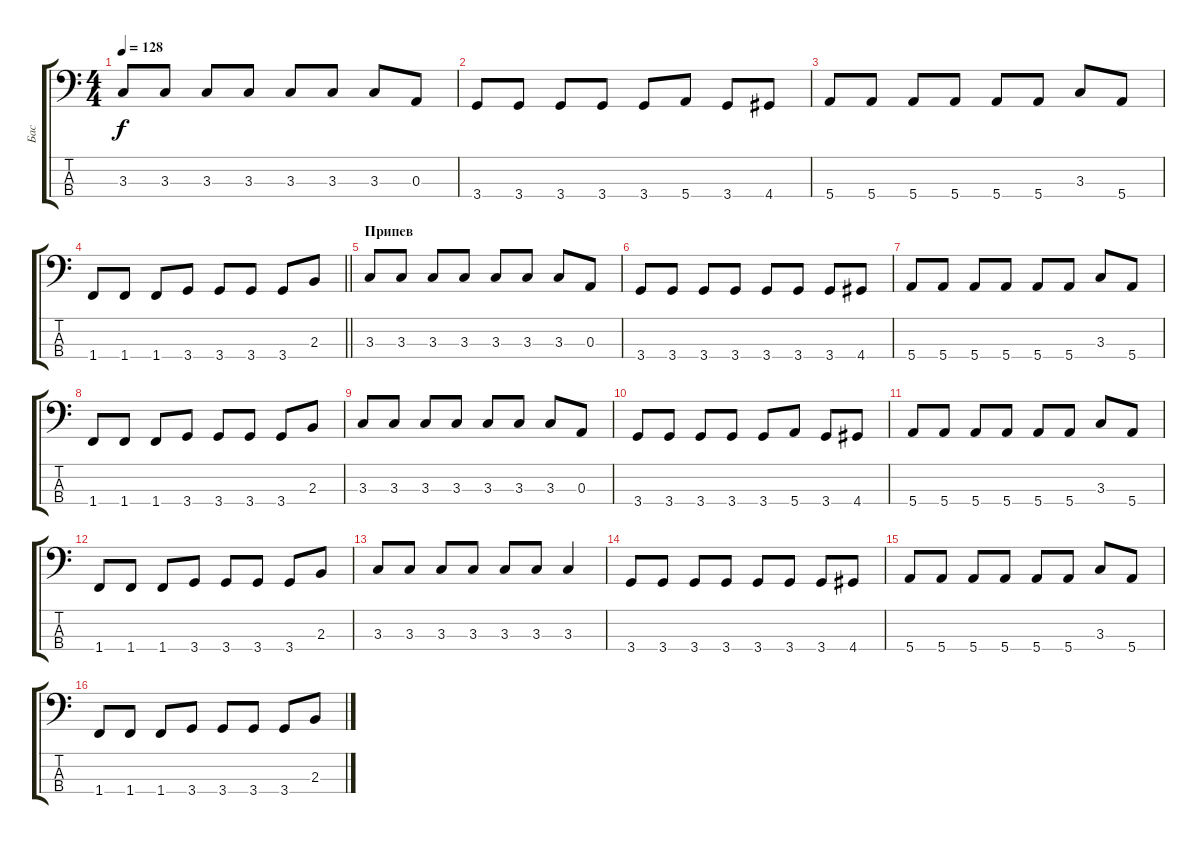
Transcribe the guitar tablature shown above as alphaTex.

\track ("Бас" "Бас") {instrument electricbassfinger}
\staff {score tabs}
\tuning (G2 D2 A1 E1) {hide}
\ts (4 4)
\tempo 128
\clef f4
\ks c
3.3.8{dy f} 3.3.8 3.3.8 3.3.8 3.3.8 3.3.8 3.3.8 0.3.8 |
3.4.8 3.4.8 3.4.8 3.4.8 3.4.8 5.4.8 3.4.8 4.4.8 |
5.4.8 5.4.8 5.4.8 5.4.8 5.4.8 5.4.8 3.3.8 5.4.8 |
\barLineRight lightlight
1.4.8 1.4.8 1.4.8 3.4.8 3.4.8 3.4.8 3.4.8 2.3.8 |
\section ("" "Припев")
3.3.8 3.3.8 3.3.8 3.3.8 3.3.8 3.3.8 3.3.8 0.3.8 |
3.4.8 3.4.8 3.4.8 3.4.8 3.4.8 3.4.8 3.4.8 4.4.8 |
5.4.8 5.4.8 5.4.8 5.4.8 5.4.8 5.4.8 3.3.8 5.4.8 |
1.4.8 1.4.8 1.4.8 3.4.8 3.4.8 3.4.8 3.4.8 2.3.8 |
3.3.8 3.3.8 3.3.8 3.3.8 3.3.8 3.3.8 3.3.8 0.3.8 |
3.4.8 3.4.8 3.4.8 3.4.8 3.4.8 5.4.8 3.4.8 4.4.8 |
5.4.8 5.4.8 5.4.8 5.4.8 5.4.8 5.4.8 3.3.8 5.4.8 |
1.4.8 1.4.8 1.4.8 3.4.8 3.4.8 3.4.8 3.4.8 2.3.8 |
3.3.8 3.3.8 3.3.8 3.3.8 3.3.8 3.3.8 3.3.4 |
3.4.8 3.4.8 3.4.8 3.4.8 3.4.8 3.4.8 3.4.8 4.4.8 |
5.4.8 5.4.8 5.4.8 5.4.8 5.4.8 5.4.8 3.3.8 5.4.8 |
1.4.8 1.4.8 1.4.8 3.4.8 3.4.8 3.4.8 3.4.8 2.3.8
